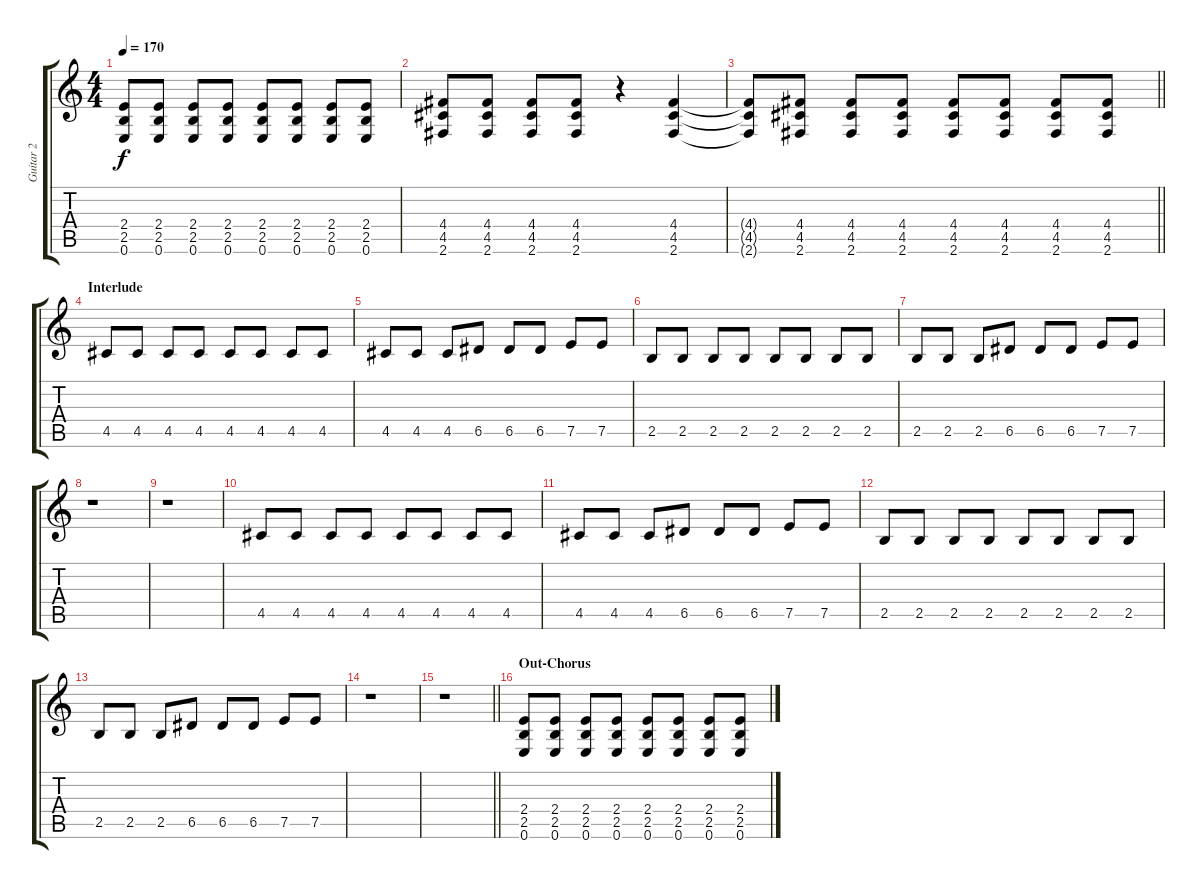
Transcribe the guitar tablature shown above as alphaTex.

\track ("Guitar 2" "Guitar 2") {instrument overdrivenguitar}
\staff {score tabs}
\tuning (E4 B3 G3 D3 A2 E2) {hide}
\ts (4 4)
\tempo 170
\clef g2
\ks c
(2.4 2.5 0.6).8{dy f} (2.4 2.5 0.6).8 (2.4 2.5 0.6).8 (2.4 2.5 0.6).8 (2.4 2.5 0.6).8 (2.4 2.5 0.6).8 (2.4 2.5 0.6).8 (2.4 2.5 0.6).8 |
(4.4 4.5 2.6).8 (4.4 4.5 2.6).8 (4.4 4.5 2.6).8 (4.4 4.5 2.6).8 r.4 (4.4 4.5 2.6).4 |
\barLineRight lightlight
(4.4{t} 4.5{t} 2.6{t}).8 (4.4 4.5 2.6).8 (4.4 4.5 2.6).8 (4.4 4.5 2.6).8 (4.4 4.5 2.6).8 (4.4 4.5 2.6).8 (4.4 4.5 2.6).8 (4.4 4.5 2.6).8 |
\section ("" "Interlude")
4.5.8 4.5.8 4.5.8 4.5.8 4.5.8 4.5.8 4.5.8 4.5.8 |
4.5.8 4.5.8 4.5.8 6.5.8 6.5.8 6.5.8 7.5.8 7.5.8 |
2.5.8 2.5.8 2.5.8 2.5.8 2.5.8 2.5.8 2.5.8 2.5.8 |
2.5.8 2.5.8 2.5.8 6.5.8 6.5.8 6.5.8 7.5.8 7.5.8 |
r.1 |
r.1 |
4.5.8 4.5.8 4.5.8 4.5.8 4.5.8 4.5.8 4.5.8 4.5.8 |
4.5.8 4.5.8 4.5.8 6.5.8 6.5.8 6.5.8 7.5.8 7.5.8 |
2.5.8 2.5.8 2.5.8 2.5.8 2.5.8 2.5.8 2.5.8 2.5.8 |
2.5.8 2.5.8 2.5.8 6.5.8 6.5.8 6.5.8 7.5.8 7.5.8 |
r.1 |
\barLineRight lightlight
r.1 |
\section ("" "Out-Chorus")
(2.4 2.5 0.6).8 (2.4 2.5 0.6).8 (2.4 2.5 0.6).8 (2.4 2.5 0.6).8 (2.4 2.5 0.6).8 (2.4 2.5 0.6).8 (2.4 2.5 0.6).8 (2.4 2.5 0.6).8
